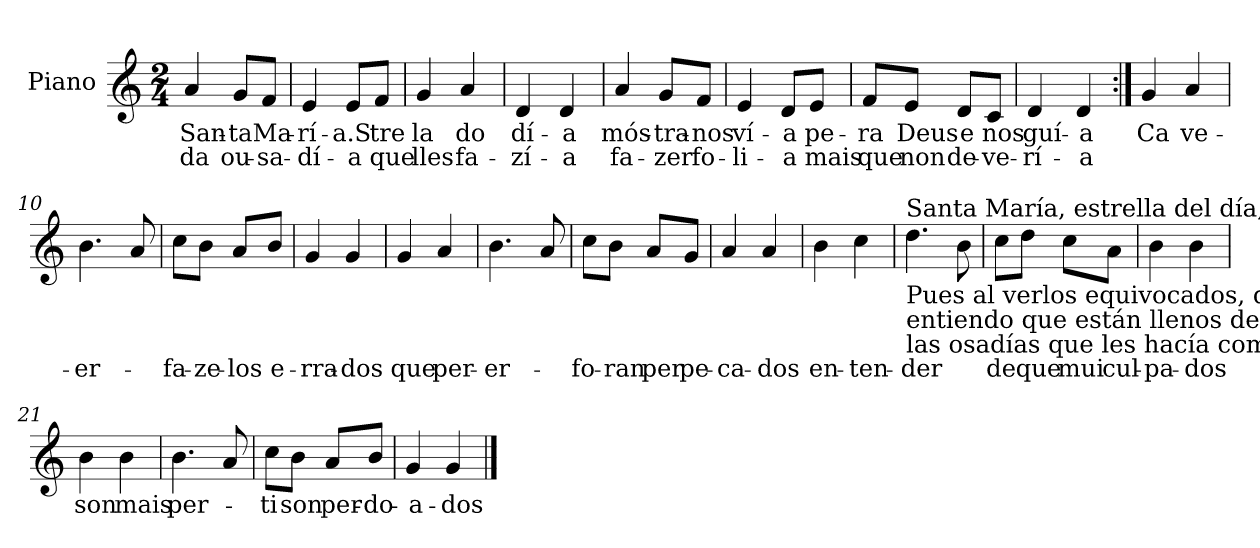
**kern	**text	**text
*part1	*part1	*part1
*staff1	*staff1	*staff1
*I"Piano	*	*
*I'Pno.	*	*
*clefG2	*	*
*k[]	*	*
*M2/4	*	*
=1	=1	=1
!	!LO:LY:b	!LO:LY:b
4a/	San-	da
!	!LO:LY:b	!LO:LY:b
8g/L	-ta	ou-
!	!LO:LY:b	!LO:LY:b
8f/J	Ma-	-sa-
=2	=2	=2
!	!LO:LY:b	!LO:LY:b
4e/	-rí-	-dí-
!	!LO:LY:b	!LO:LY:b
8e/L	-a.S	-a
!	!LO:LY:b	!LO:LY:b
8f/J	tre	que
=3	=3	=3
!	!LO:LY:b	!LO:LY:b
4g/	la	lles
!	!LO:LY:b	!LO:LY:b
4a/	do	fa-
=4	=4	=4
!	!LO:LY:b	!LO:LY:b
4d/	dí-	-zí-
!	!LO:LY:b	!LO:LY:b
4d/	-a	-a
=5	=5	=5
!	!LO:LY:b	!LO:LY:b
4a/	mós-	fa-
!	!LO:LY:b	!LO:LY:b
8g/L	-tra-	-zer
!	!LO:LY:b	!LO:LY:b
8f/J	-nos	fo-
=6	=6	=6
!	!LO:LY:b	!LO:LY:b
4e/	ví-	-li-
!	!LO:LY:b	!LO:LY:b
8d/L	-a	-a
!	!LO:LY:b	!LO:LY:b
8e/J	pe-	mais
=7	=7	=7
!	!LO:LY:b	!LO:LY:b
8f/L	-ra	que
!	!LO:LY:b	!LO:LY:b
8e/J	Deus	non
!	!LO:LY:b	!LO:LY:b
8d/L	e	de-
!	!LO:LY:b	!LO:LY:b
8c/J	nos	-ve-
!!LO:LB:g=z
=8	=8	=8
!	!LO:LY:b	!LO:LY:b
4d/	guí-	-rí-
!	!LO:LY:b	!LO:LY:b
4d/	-a	-a
=9:|!	=9:|!	=9:|!
!	!LO:LY:b	!
4g/	Ca	.
!	!LO:LY:b	!
4a/	ve-	.
=10	=10	=10
!	!LO:LY:b	!
4.b\	-er-	.
8a/	.	.
=11	=11	=11
!	!LO:LY:b	!
8cc\L	-fa-	.
!	!LO:LY:b	!
8b\J	-ze-	.
!	!LO:LY:b	!
8a/L	-los	.
!	!LO:LY:b	!
8b/J	e-	.
=12	=12	=12
!	!LO:LY:b	!
4g/	-rra-	.
!	!LO:LY:b	!
4g/	-dos	.
=13	=13	=13
!	!LO:LY:b	!
4g/	que	.
!	!LO:LY:b	!
4a/	per-	.
=14	=14	=14
!	!LO:LY:b	!
4.b\	-er-	.
8a/	.	.
=15	=15	=15
!	!LO:LY:b	!
8cc\L	-fo-	.
!	!LO:LY:b	!
8b\J	-ran	.
!	!LO:LY:b	!
8a/L	per	.
!	!LO:LY:b	!
8g/J	pe-	.
=16	=16	=16
!	!LO:LY:b	!
4a/	-ca-	.
!	!LO:LY:b	!
4a/	-dos	.
!!LO:LB:g=z
=17	=17	=17
!	!LO:LY:b	!
4b\	en-	.
!	!LO:LY:b	!
4cc\	-ten-	.
=18	=18	=18
!LO:TX:a:t=Santa María, estrella del día, muéstranos el camino a Dios y guíanos.	!	!
!LO:TX:b:t=Pues al verlos equivocados, que se pierden por sus pecados,	!	!
!LO:TX:b:t=entiendo que están llenos de culpa, pero por ti son perdonadas	!	!
!LO:TX:b:t=las osadías que les hacía cometer la locura y que no deberían.	!	!
!	!LO:LY:b	!
4.dd\	der	.
8b\	.	.
=19	=19	=19
!	!LO:LY:b	!
8cc\L	-de	.
!	!LO:LY:b	!
8dd\J	que	.
!	!LO:LY:b	!
8cc\L	mui	.
!	!LO:LY:b	!
8a\J	cul-	.
=20	=20	=20
!	!LO:LY:b	!
4b\	-pa-	.
!	!LO:LY:b	!
4b\	-dos	.
=21	=21	=21
!	!LO:LY:b	!
4b\	son	.
!	!LO:LY:b	!
4b\	mais	.
=22	=22	=22
!	!LO:LY:b	!
4.b\	-per-	.
8a/	.	.
=23	=23	=23
!	!LO:LY:b	!
8cc\L	ti	.
!	!LO:LY:b	!
8b\J	son	.
!	!LO:LY:b	!
8a/L	-per-	.
!	!LO:LY:b	!
8b/J	-do-	.
=24	=24	=24
!	!LO:LY:b	!
4g/	-a-	.
!	!LO:LY:b	!
4g/	-dos	.
==	==	==
*-	*-	*-
